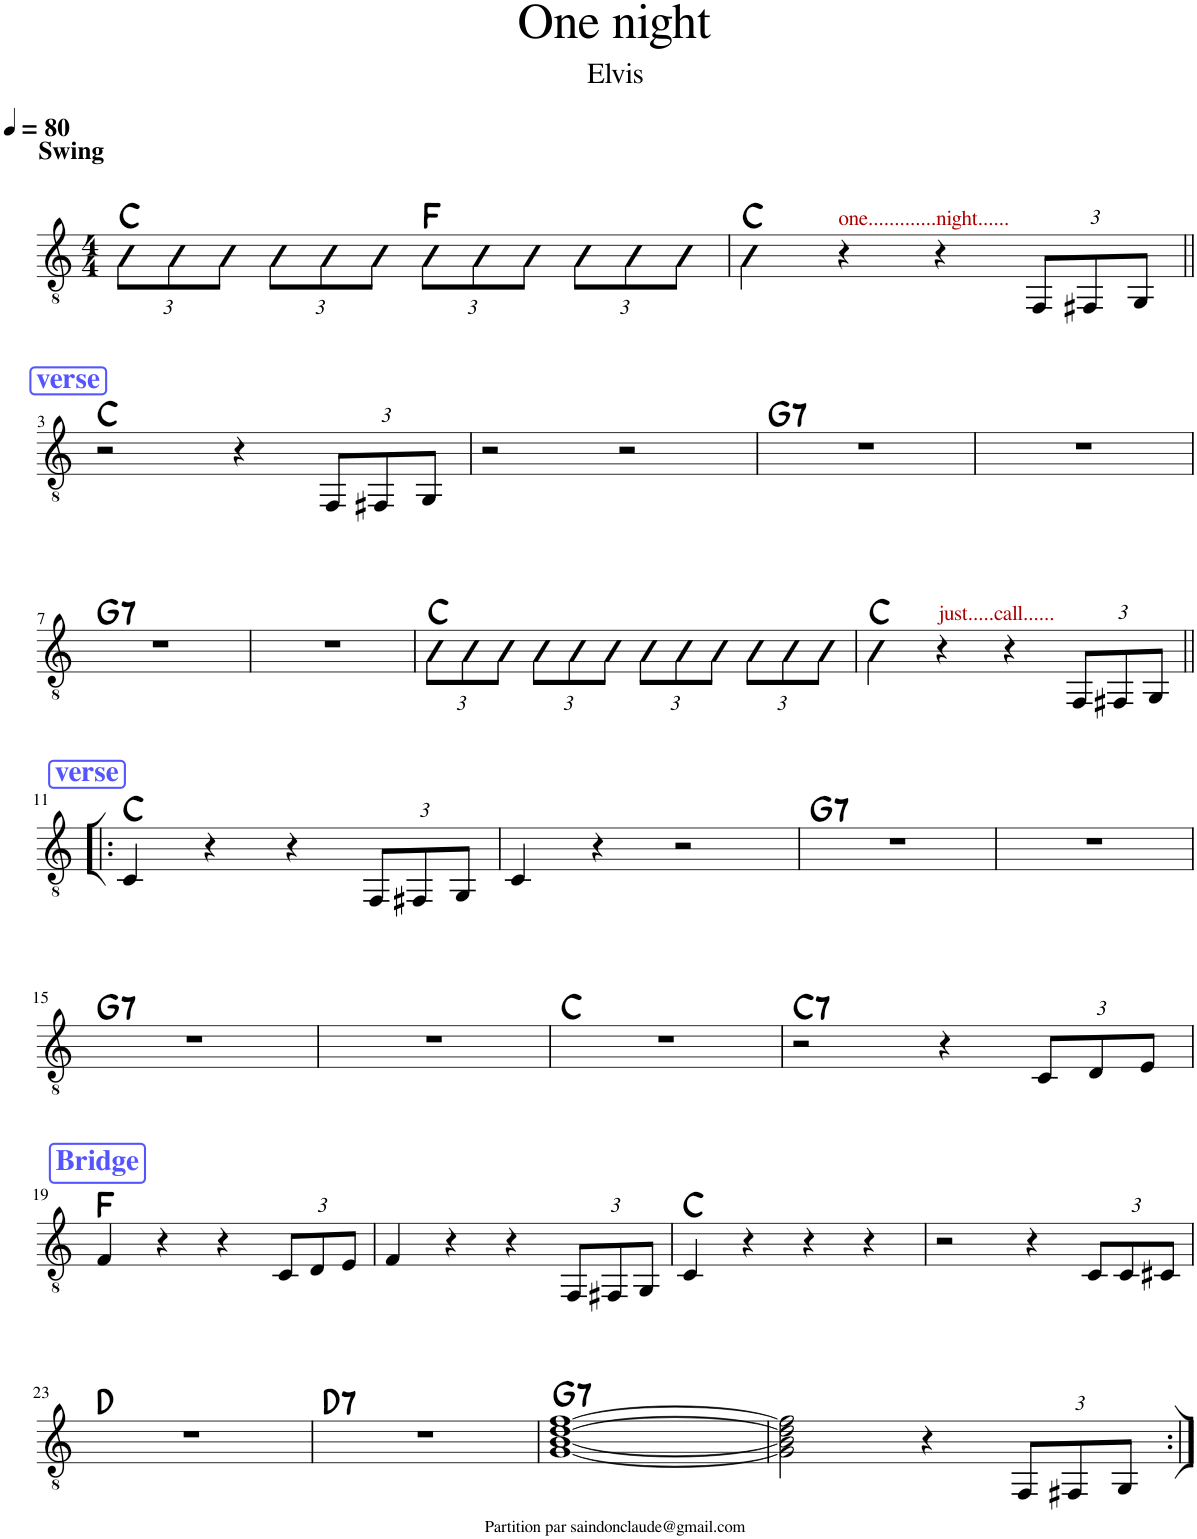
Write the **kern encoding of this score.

**kern	**harte
*part1	*part1
*staff1	*
*I"Classical Guitar	*
*I'Guit.	*
*clefGv2	*
*k[]	*
*M4/4	*
*MM80	*
*Xbrackettup	*
=1	=1
!LO:TX:a:B:t=Swing	!
12C\L	C:maj
12C\	.
12C\J	.
12C\L	.
12C\	.
12C\J	.
12C\L	F:maj
12C\	.
12C\J	.
12C\L	.
12C\	.
12C\J	.
=2	=2
4C\	C:maj
!LO:TX:a:color=#AA0000:t=one.............night......	!
4r	.
4r	.
12FF/L	.
12FF#X/	.
12GG/J	.
!!LO:LB:g=z
!!LO:REH:place=s1:a:B:cj:color=#5555FF:fs=14:t=verse
=3||	=3||
2r	C:maj
4r	.
12FF/L	.
12FF#X/	.
12GG/J	.
=4	=4
2r	.
2r	.
=5	=5
!	!LO:H:kt=7
1r	G:7
=6	=6
1r	.
!!LO:LB:g=z
=7	=7
!	!LO:H:kt=7
1r	G:7
=8	=8
1r	.
=9	=9
12C\L	C:maj
12C\	.
12C\J	.
12C\L	.
12C\	.
12C\J	.
12C\L	.
12C\	.
12C\J	.
12C\L	.
12C\	.
12C\J	.
=10	=10
4C\	C:maj
!LO:TX:a:color=#AA0000:t=just.....call......	!
4r	.
4r	.
12FF/L	.
12FF#X/	.
12GG/J	.
!!LO:LB:g=z
!!LO:REH:place=s1:a:B:cj:color=#5555FF:fs=14:t=verse
=11!|:	=11!|:
4C/	C:maj
4r	.
4r	.
12FF/L	.
12FF#X/	.
12GG/J	.
=12	=12
4C/	.
4r	.
2r	.
=13	=13
!	!LO:H:kt=7
1r	G:7
=14	=14
1r	.
!!LO:LB:g=z
=15	=15
!	!LO:H:kt=7
1r	G:7
=16	=16
1r	.
=17	=17
1r	C:maj
=18	=18
!	!LO:H:kt=7
2r	C:7
4r	.
12C/L	.
12D/	.
12E/J	.
!!LO:LB:g=z
!!LO:REH:place=s1:a:B:cj:color=#5555FF:fs=14:t=Bridge
=19	=19
4F/	F:maj
4r	.
4r	.
12C/L	.
12D/	.
12E/J	.
=20	=20
4F/	.
4r	.
4r	.
12FF/L	.
12FF#X/	.
12GG/J	.
=21	=21
4C/	C:maj
4r	.
4r	.
4r	.
=22	=22
2r	.
4r	.
12C/L	.
12C/	.
12C#X/J	.
!!LO:LB:g=z
=23	=23
1r	D:maj
=24	=24
!	!LO:H:kt=7
1r	D:7
=25	=25
!	!LO:H:kt=7
[1G [1B [1d [1f	G:7
=26	=26
2G\] 2B\] 2d\] 2f\]	.
4r	.
12FF/L	.
12FF#X/	.
12GG/J	.
=:|!	=:|!
*-	*-
